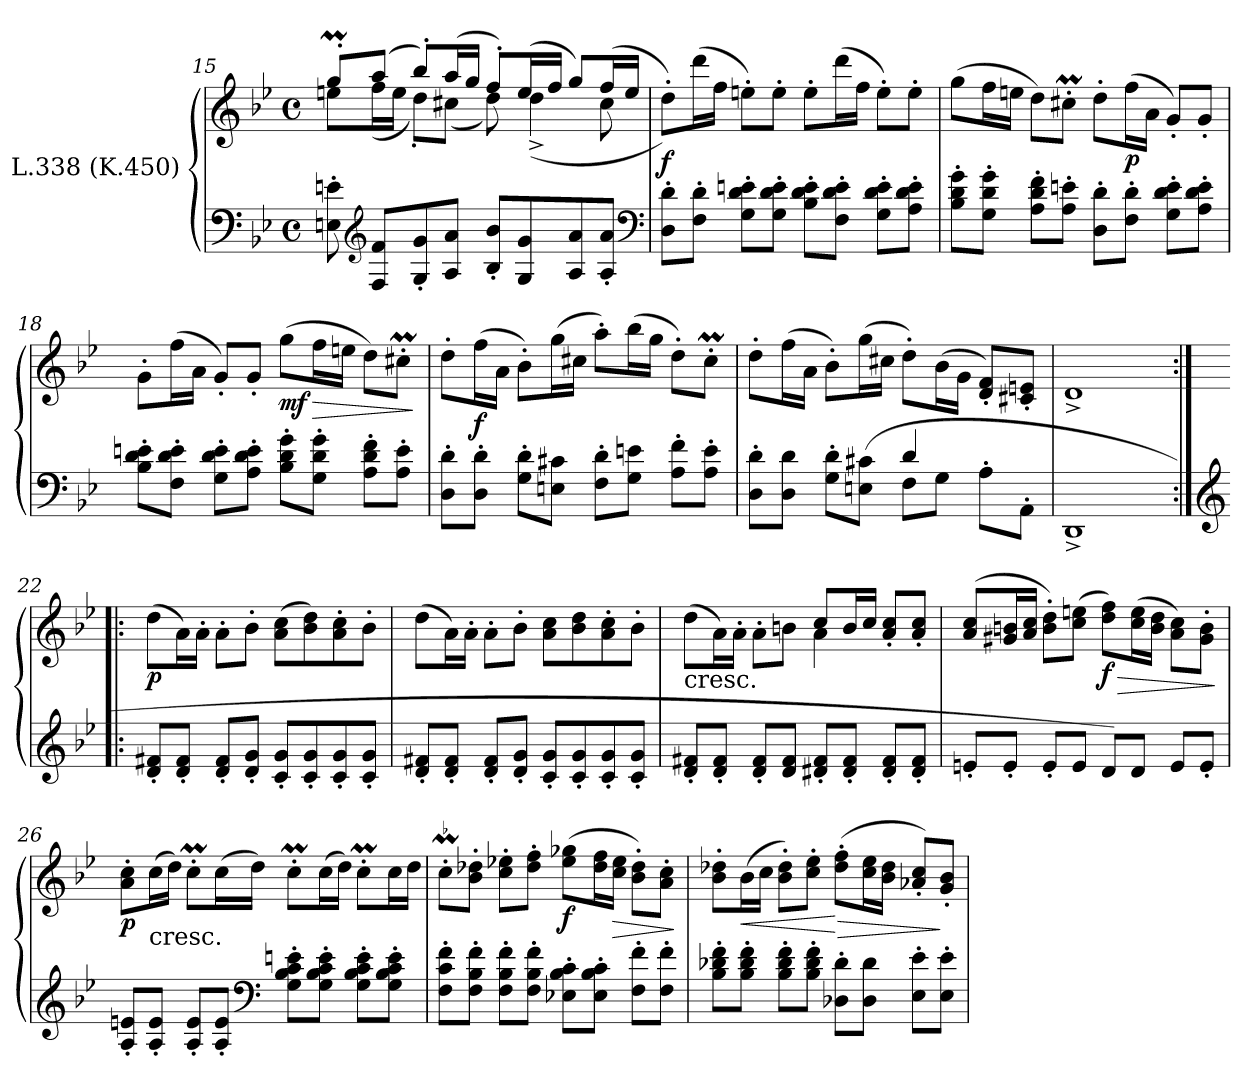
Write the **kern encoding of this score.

**kern	**kern	**dynam
*part1	*part1	*part1
*staff2	*staff1	*staff1/2
*I"L.338 (K.450)	*	*
!!LO:LB:g=z
*clefF4	*clefG2	*
*k[b-e-]	*k[b-e-]	*
*g:	*g:	*
*M4/4	*M4/4	*
*met(c)	*met(c)	*
=15	=15	=15
*	*^	*
8En' 8en'	8ggM'L	8eenL	.
*clefG2	*	*	*
8F 8fL	(8aaJ	(16ffL	.
.	.	16eeJJ	.
8G' 8g'	8bb-'L)	8dd'L)	.
8A 8aJ	(16aaL	(8cc#XJ	.
.	16ggJJ	.	.
8B-' 8b-'L	8ff'L)	8dd)	.
8G 8g	(16eeL	(4dd^	.
.	16ffJJ	.	.
8A 8a	8ggL)	.	.
8A' 8a'J	(16ffL	8cc#	.
.	16eeJJ	.	.
*	*v	*v	*
*clefF4	*	*
=16	=16	=16
!	!	!LO:DY:b
8D' 8d'L	8dd'L))	f
8F' 8d'J	(16dddL	.
.	16ffJJ	.
8G' 8d' 8en'L	8een'L)	.
8G' 8d' 8e'J	8ee'J	.
8B-' 8d' 8e'L	8ee'L	.
8F' 8d' 8e'J	(16dddL	.
.	16ffJJ	.
8G' 8d' 8e'L	8ee'L)	.
8A' 8d' 8e'J	8ee'J	.
!!LO:LB:g=z
=17	=17	=17
8B-' 8d' 8g'L	(8ggL	.
8G' 8d' 8g'J	16ffL	.
.	16eenJJ	.
8A' 8d' 8f'L	8ddL)	.
8A' 8en'J	8cc#Xm'J	.
8D' 8d'L	8dd'L	.
!	!	!LO:DY:b
8F' 8d'J	(16ffL	p
.	16aJJ	.
8G' 8d' 8e'L	8g'L)	.
8A' 8d' 8e'J	8g'J	.
=18	=18	=18
8B-' 8d' 8en'L	8g'L	.
8F' 8d' 8e'J	(16ffL	.
.	16aJJ	.
8G' 8d' 8e'L	8g'L)	.
8A' 8d' 8e'J	8g'J	.
!	!	!LO:DY:b
8B-' 8d' 8g'L	(8ggL	mf
!	!	!LO:HP:b
8G' 8d' 8g'J	16ffL	>
.	16eenJJ	.
8A' 8d' 8f'L	8ddL)	.
8A' 8e'J	8cc#Xm'J	.
.	.	]
!!LO:LB:g=z
=19	=19	=19
8D' 8d'L	8dd'L	.
!	!	!LO:DY:b
8D' 8d'J	(16ffL	f
.	16aJJ	.
8G' 8d'L	8b-'L)	.
8En 8c#XJ	(16ggL	.
.	16cc#XJJ	.
8F' 8d'L	8aa'L)	.
8G 8enJ	(16bb-L	.
.	16ggJJ	.
8A' 8f'L	8dd'L)	.
8A' 8e'J	8cc#m'J	.
=20	=20	=20
*^	*	*
4ryy	8D' 8d'L	8dd'L	.
.	8D 8dJ	(16ffL	.
.	.	16aJJ	.
4ryy	8G' 8d'L	8b-'L)	.
.	(8En 8c#XJ	(16ggL	.
.	.	16cc#XJJ	.
4d	8FL	8dd'L)	.
.	8GJ	(16b-L	.
.	.	16gJJ	.
4ryy	8A'L	8d' 8f'L)	.
.	8AA'J	8c#X' 8en'J	.
*v	*v	*	*
=21	=21	=21
1DD^	1d^	.
!!LO:LB:g=z
=22:|!|:	=22:|!|:	=22:|!|:
*clefG2	*	*
!	!	!LO:DY:b
8d' 8f#X'L	(8ddL	p
8d' 8f#'J	16aL)	.
.	16a'JJ	.
8d' 8f#'L	8a'\L	.
8d' 8g'J	8b-'\J	.
8c' 8g'L	(8a 8ccL	.
8c' 8g'	8b- 8dd)	.
8c' 8g'	8a' 8cc'	.
8c' 8g'J	8b-'J	.
=23	=23	=23
8d' 8f#X'L	(8ddL	.
8d' 8f#'J	16aL)	.
.	16a'JJ	.
8d' 8f#'L	8a'\L	.
8d' 8g'J	8b-'\J	.
8c' 8g'L	8a 8ccL	.
8c' 8g'	8b- 8dd)	.
8c' 8g'	8a' 8cc'	.
8c' 8g'J	8b-'J	.
!!LO:LB:g=z
=24	=24	=24
*	*^	*
!	!LO:TX:c:t=cresc.	!	!
8d' 8f#X'L	4ryy	(8ddL	.
8d' 8f#'J	.	16aL)	.
.	.	16a'JJ	.
8d' 8f#'L	4ryy	8a'\L	.
8d 8f#J	.	(8bn\J	.
8d#X' 8f#'L	8ccL	4a	.
8d#' 8f#'J	16bL	.	.
.	(16ccJJ	.	.
8d#' 8f#'L	8a/' 8cc/'L	4ryy	.
8d#' 8f#'J	8a/' 8cc/'J	.	.
*	*v	*v	*
=25	=25	=25
8en'L	(8a 8ccL	.
8e'J	16g#X 16bnL	.
.	16a 16ccJJ	.
8e'L	8b' 8dd'L)	.
8eJ	(8cc 8eenJ	.
!	!	!LO:HP:b
!	!	!LO:DY:n=1:b
8dL)	8dd 8ffL)	> f
8dJ	(16cc 16eeL	.
.	16b 16ddJJ	.
8eL	8a\ 8cc\L)	.
8e'J	8g#\' 8b\'J	.
.	.	]
!!LO:LB:g=z
=26	=26	=26
!	!	!LO:DY:b
8A' 8en'L	8a' 8cc'L	p
!	!LO:TX:c:t=cresc.	!
8A' 8e'J	(16ccL	.
.	16ddJJ)	.
8A' 8e'L	8ccM'L	.
8A' 8e'J	(16ccL	.
.	16ddJJ)	.
*clefF4	*	*
8G' 8B-' 8c' 8en'L	8ccM'L	.
8G' 8B-' 8c' 8e'J	(16ccL	.
.	16ddJJ)	.
8G' 8B-' 8c' 8e'L	8ccM'L	.
8G' 8B-' 8c' 8e'J	16ccL	.
.	16ddJJ	.
=27	=27	=27
!	!LO:MOR:acc=-	!
8F' 8c' 8f'L	8ccm'L	.
8F' 8B-' 8f'J	8b-i' 8dd-X'J	.
8F' 8B-' 8f'L	8cc' 8ee-X'L	.
8F' 8B-' 8f'J	8dd-' 8ff'J	.
!	!	!LO:DY:b
8E-X' 8B-' 8c'L	(8ee- 8gg-XL	f
8E-' 8B-' 8c'J	16dd- 16ffL	.
!	!	!LO:HP:b
.	16cc 16ee-JJ	>
8F' 8f'L	8b-' 8dd-'L)	.
8F' 8f'J	8a' 8cc'J	.
.	.	]
!!LO:LB:g=z
=28	=28	=28
8B-' 8d-X' 8f'L	8b-' 8dd-X'L	.
!	!	!LO:HP:b
8B-' 8d-' 8f'J	(16b-L	<
.	16ccJJ	.
8B-' 8d-' 8f'L	8b-' 8dd-'L)	.
8B-' 8d-' 8f'J	8cc' 8ee-'J	.
!	!	!LO:HP:n=1:b
8D-X' 8d-'L	(8dd-' 8ff'L	[ >
8D- 8d-J	16cc 16ee-L	.
.	16b- 16dd-JJ	.
8E-' 8e-'L	8a-X' 8cc'L)	.
8E-' 8e-'J	8g' 8b-'J	]
=	=	=
*-	*-	*-
